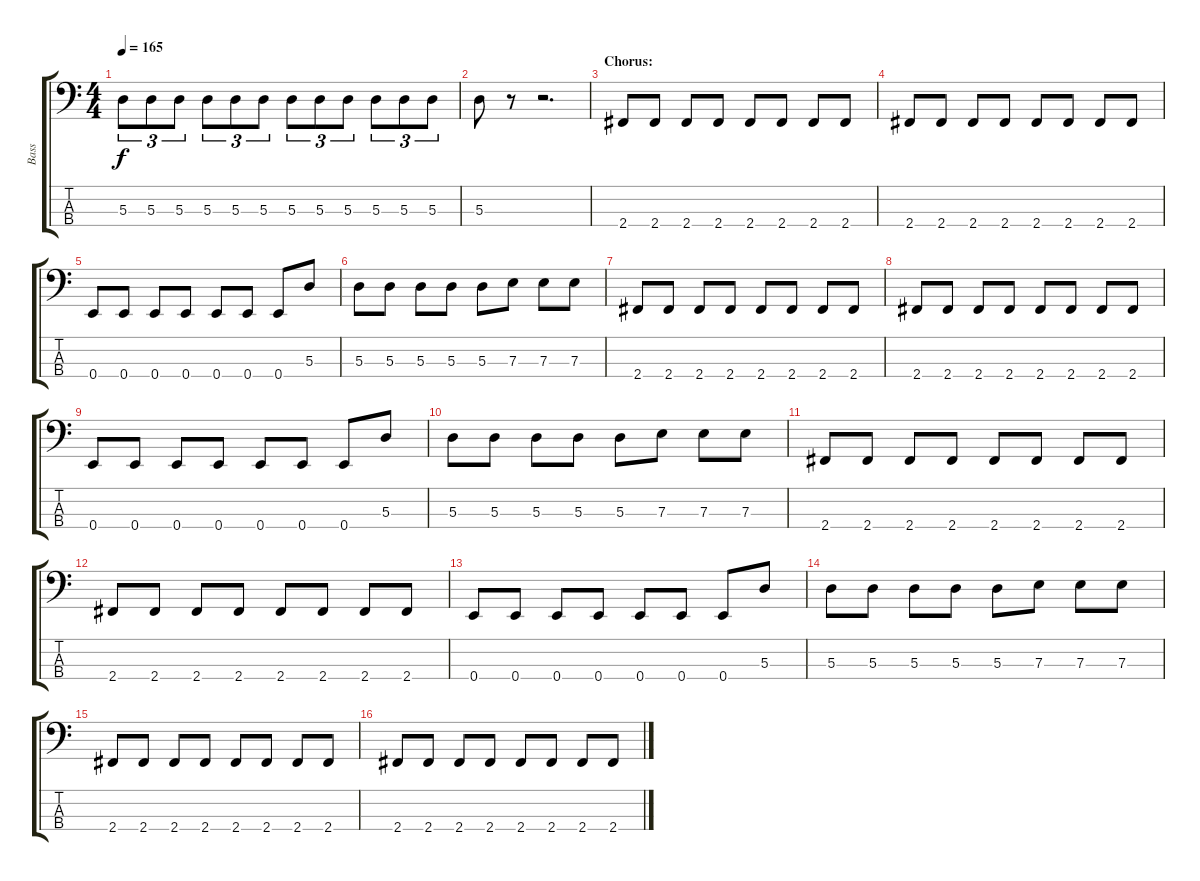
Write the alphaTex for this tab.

\track ("Bass" "Bass") {instrument electricbassfinger}
\staff {score tabs}
\tuning (G2 D2 A1 E1) {hide}
\ts (4 4)
\tempo 165
\clef f4
\ks c
5.3.8{tu (3 2) dy f} 5.3.8{tu (3 2)} 5.3.8{tu (3 2)} 5.3.8{tu (3 2)} 5.3.8{tu (3 2)} 5.3.8{tu (3 2)} 5.3.8{tu (3 2)} 5.3.8{tu (3 2)} 5.3.8{tu (3 2)} 5.3.8{tu (3 2)} 5.3.8{tu (3 2)} 5.3.8{tu (3 2)} |
5.3.8 r.8 r.2{d} |
\section ("" "Chorus:")
2.4.8 2.4.8 2.4.8 2.4.8 2.4.8 2.4.8 2.4.8 2.4.8 |
2.4.8 2.4.8 2.4.8 2.4.8 2.4.8 2.4.8 2.4.8 2.4.8 |
0.4.8 0.4.8 0.4.8 0.4.8 0.4.8 0.4.8 0.4.8 5.3.8 |
5.3.8 5.3.8 5.3.8 5.3.8 5.3.8 7.3.8 7.3.8 7.3.8 |
2.4.8 2.4.8 2.4.8 2.4.8 2.4.8 2.4.8 2.4.8 2.4.8 |
2.4.8 2.4.8 2.4.8 2.4.8 2.4.8 2.4.8 2.4.8 2.4.8 |
0.4.8 0.4.8 0.4.8 0.4.8 0.4.8 0.4.8 0.4.8 5.3.8 |
5.3.8 5.3.8 5.3.8 5.3.8 5.3.8 7.3.8 7.3.8 7.3.8 |
2.4.8 2.4.8 2.4.8 2.4.8 2.4.8 2.4.8 2.4.8 2.4.8 |
2.4.8 2.4.8 2.4.8 2.4.8 2.4.8 2.4.8 2.4.8 2.4.8 |
0.4.8 0.4.8 0.4.8 0.4.8 0.4.8 0.4.8 0.4.8 5.3.8 |
5.3.8 5.3.8 5.3.8 5.3.8 5.3.8 7.3.8 7.3.8 7.3.8 |
2.4.8 2.4.8 2.4.8 2.4.8 2.4.8 2.4.8 2.4.8 2.4.8 |
2.4.8 2.4.8 2.4.8 2.4.8 2.4.8 2.4.8 2.4.8 2.4.8
